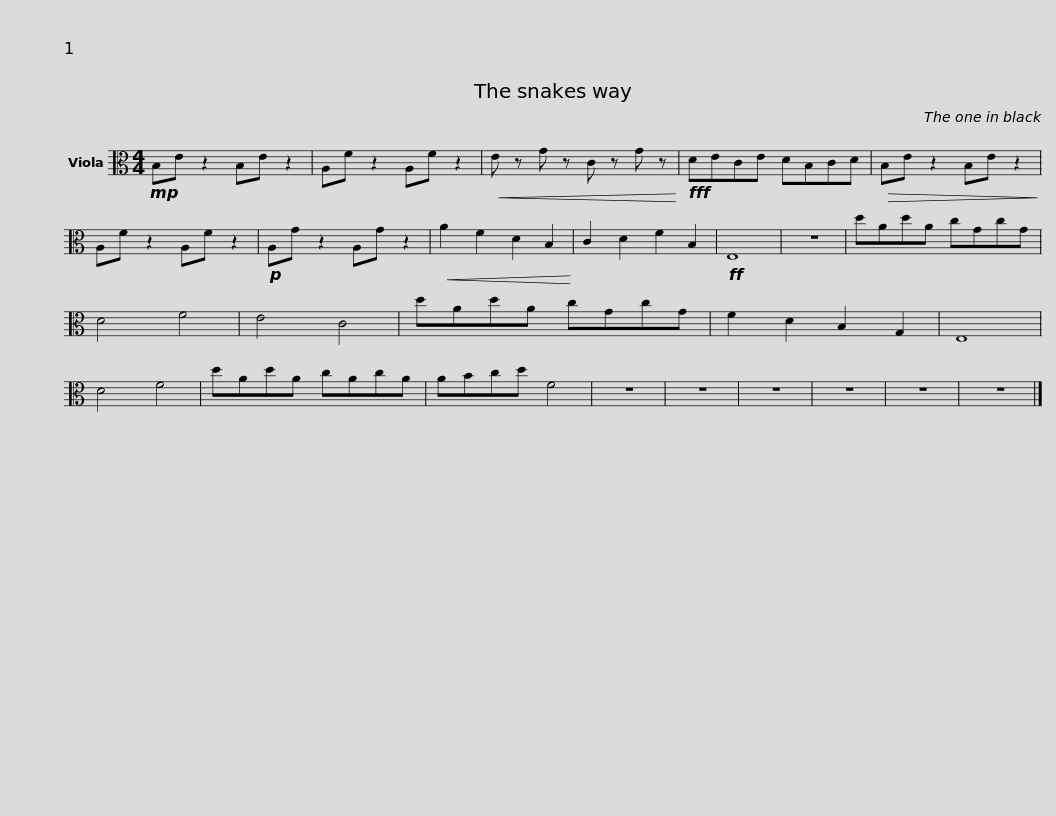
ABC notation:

X:1
L:1/8
M:4/4
I:linebreak $
K:C
V:1 alto
V:1
!mp! B,E z2 B,E z2 | A,F z2 A,F z2 |!<(! E z G z C z G z!<)! |!fff! DECE DB,CD |!>(! B,E z2 B,E z2!>)! | %5
 A,F z2 A,F z2 |!p! A,G z2 A,G z2 |$!<(! A2 F2 D2 B,2!<)! | C2 D2 F2 B,2 |!ff! E,8 | %10
 z8 | dAdA cGcG | D4 F4 | E4 C4 | dAdA cGcG | %15
 F2 D2 B,2 G,2 | E,8 | D4 F4 |$ dAdA cAcA | ABcd F4 | %20
 z8 | z8 | z8 | z8 | z8 | %25
 z8 |] %26
